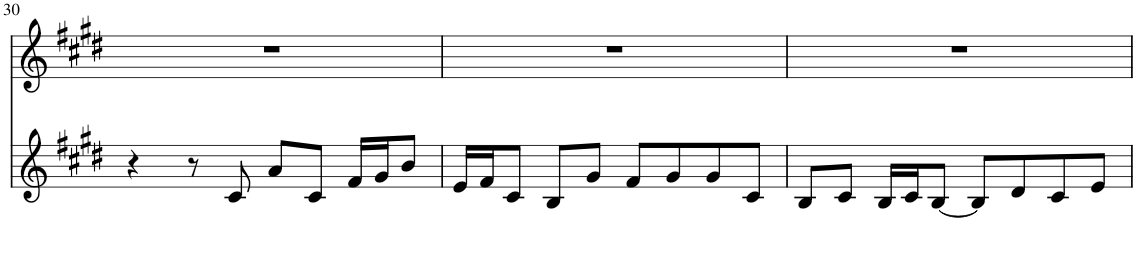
**kern	**kern
*part2	*part1
*staff2	*staff1
*I"Piano	*I"Piano
*I'Pno	*I'Pno
!!LO:PB:g=z
*clefG2	*clefG2
*k[f#c#g#d#]	*k[f#c#g#d#]
*M4/4	*M4/4
=30	=30
4r	1r
8r	.
8c#/	.
8a/L	.
8c#/J	.
16f#/LL	.
16g#/J	.
8b/J	.
=31	=31
16e/LL	1r
16f#/J	.
8c#/J	.
8B/L	.
8g#/J	.
8f#/L	.
8g#/	.
8g#/	.
8c#/J	.
=32	=32
8B/L	1r
8c#/J	.
16B/LL	.
16c#/J	.
[8B/J	.
8B/L]	.
8d#/	.
8c#/	.
8e/J	.
=	=
*-	*-
